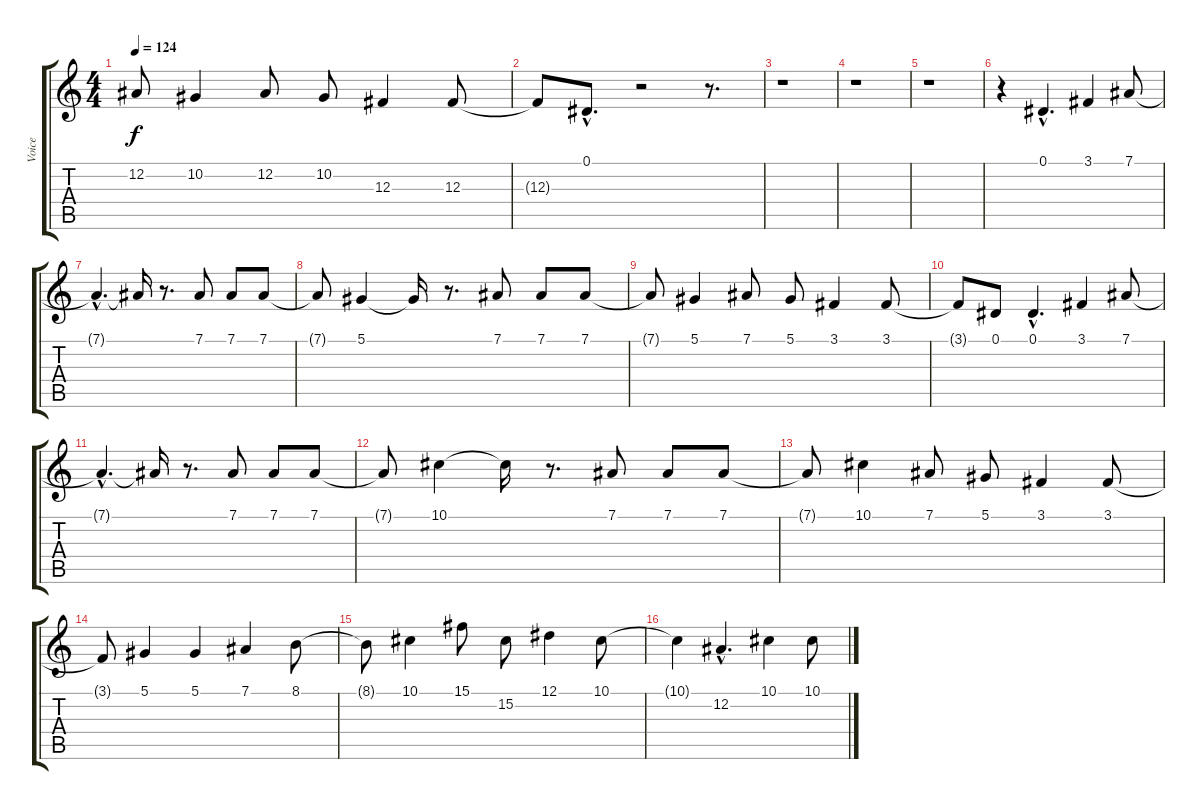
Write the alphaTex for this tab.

\track ("Voice" "Voice") {instrument tenorsax}
\staff {score tabs}
\tuning (Eb4 Bb3 Gb3 Db3 Ab2 Eb2) {hide}
\ts (4 4)
\tempo 124
\clef g2
\ks c
12.2{t}.8{dy f} 10.2.4 12.2.8 10.2.8 12.3.4 12.3.8 |
12.3{t}.8 0.1{hac}.8{d} r.2 r.8{d} |
r.1 |
r.1 |
r.1 |
r.4 0.1{hac}.4{d} 3.1.4 7.1.8 |
7.1{hac t}.4{d} 7.1{t}.16 r.8{d} 7.1.8 7.1.8 7.1.8 |
7.1{t}.8 5.1.4 5.1{t}.16 r.8{d} 7.1.8 7.1.8 7.1.8 |
7.1{t}.8 5.1.4 7.1.8 5.1.8 3.1.4 3.1.8 |
3.1{t}.8 0.1.8 0.1{hac}.4{d} 3.1.4 7.1.8 |
7.1{hac t}.4{d} 7.1{t}.16 r.8{d} 7.1.8 7.1.8 7.1.8 |
7.1{t}.8 10.1.4 10.1{t}.16 r.8{d} 7.1.8 7.1.8 7.1.8 |
7.1{t}.8 10.1.4 7.1.8 5.1.8 3.1.4 3.1.8 |
3.1{t}.8 5.1.4 5.1.4 7.1.4 8.1.8 |
8.1{t}.8 10.1.4 15.1.8 15.2.8 12.1.4 10.1.8 |
10.1{t}.4 12.2{hac}.4{d} 10.1.4 10.1.8
